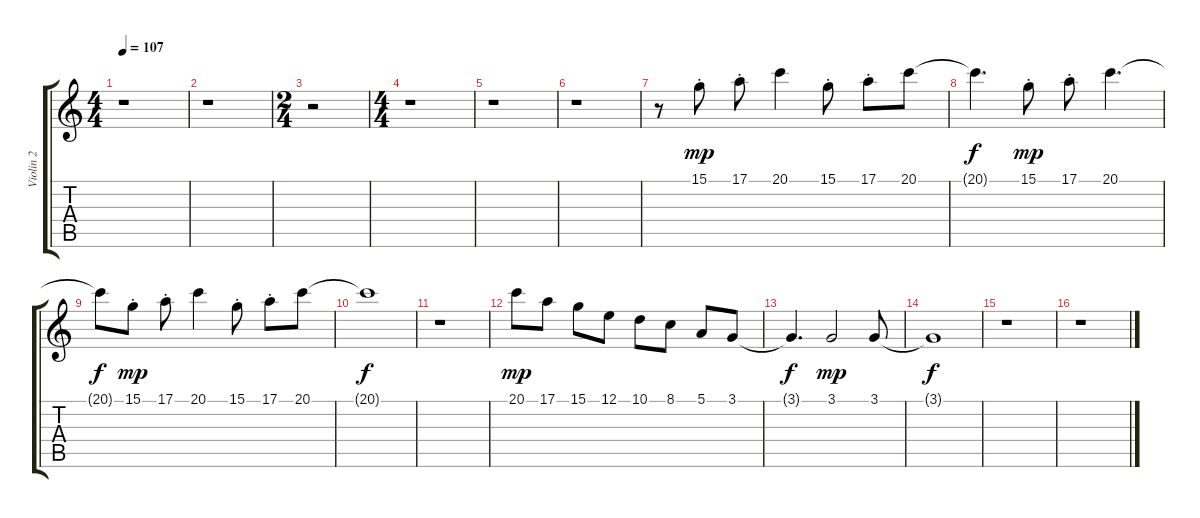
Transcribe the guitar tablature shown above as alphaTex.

\track ("Violin 2" "Violin 2") {instrument violin}
\staff {score tabs}
\tuning (E4 B3 G3 D3 A2 E2) {hide}
\ts (4 4)
\tempo 107
\clef g2
\ks c
r.1{dy f} |
r.1 |
\ts (2 4)
r.2 |
\ts (4 4)
r.1 |
r.1 |
r.1 |
r.8 15.1{st}.8{dy mp} 17.1{st}.8 20.1.4 15.1{st}.8 17.1{st}.8 20.1.8 |
20.1{t}.4{d dy f} 15.1{st}.8{dy mp} 17.1{st}.8 20.1.4{d} |
20.1{t}.8{dy f} 15.1{st}.8{dy mp} 17.1{st}.8 20.1.4 15.1{st}.8 17.1{st}.8 20.1.8 |
20.1{t}.1{dy f} |
r.1 |
20.1.8{dy mp} 17.1.8 15.1.8 12.1.8 10.1.8 8.1.8 5.1.8 3.1.8 |
3.1{t}.4{d dy f} 3.1.2{dy mp} 3.1.8 |
3.1{t}.1{dy f} |
r.1 |
r.1
